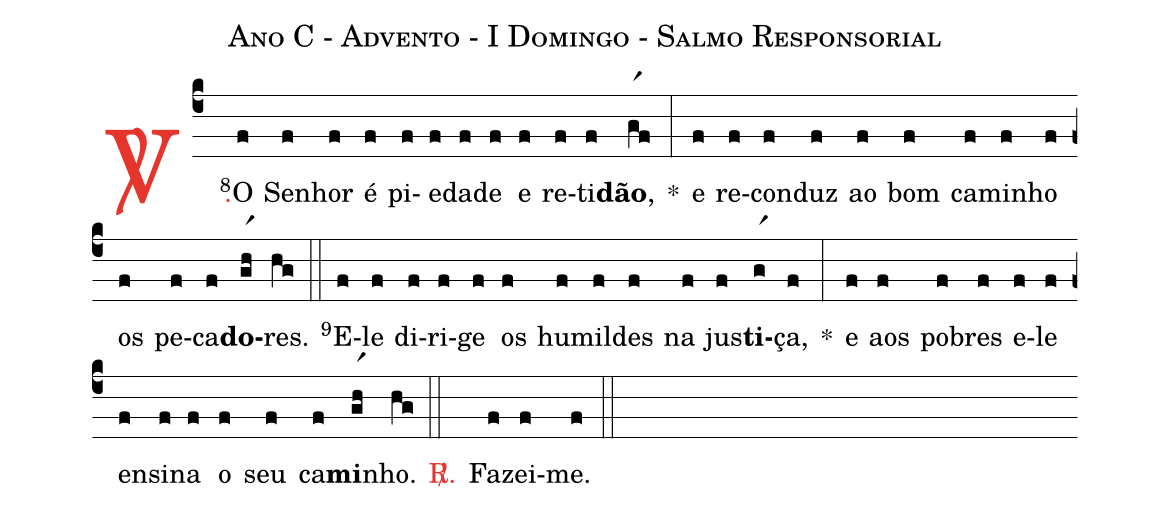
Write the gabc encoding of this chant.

name: Ano C - Advento - I Domingo - Salmo Responsorial;
%%
(c4)

<c><sp>V/</sp>.</c>() <v>\VSup{8}</v>O(f) Se(f)nhor(f) é(f) pi(f)e(f)da(f)de(f) e(f) re(f)ti(f)<b>dão</b>,(gr1f) *(:)
e(f) re(f)con(f)duz(f) ao(f) bom(f) ca(f)mi(f)nho(f) os(f) pe(f)ca(f)<b>do</b>(gr1h)res.(hg)

(::)

<v>\VSup{9}</v>E(f)le(f) di(f)ri(f)ge(f) os(f) hu(f)mil(f)des(f) na(f) jus(f)<b>ti</b>(gr1)ça,(f) *(:)
e(f) aos(f) po(f)bres(f) e(f)le(f) en(f)si(f)na(f) o(f) seu(f) ca(f)<b>mi</b>(gr1h)nho.(hg)

(::)

<c><sp>R/</sp>.</c>() Fa(f)zei-(f)me.(f)

(::)
